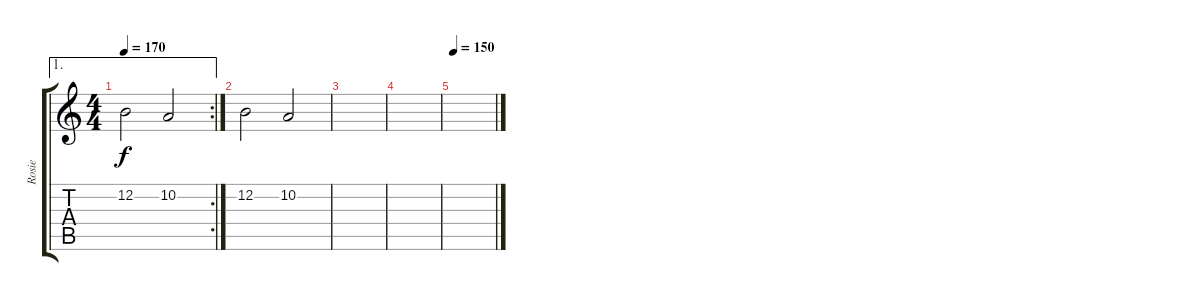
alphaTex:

\track ("Rosie" "Rosie") {instrument choiraahs}
\staff {score tabs}
\tuning (E4 B3 G3 D3 A2 D2) {hide}
\ae 1
\rc 2
\ts (4 4)
\tempo 170
\clef g2
\ks c
12.2.2{dy f} 10.2.2 |
12.2.2 10.2.2 |
|
|
\tempo 150
